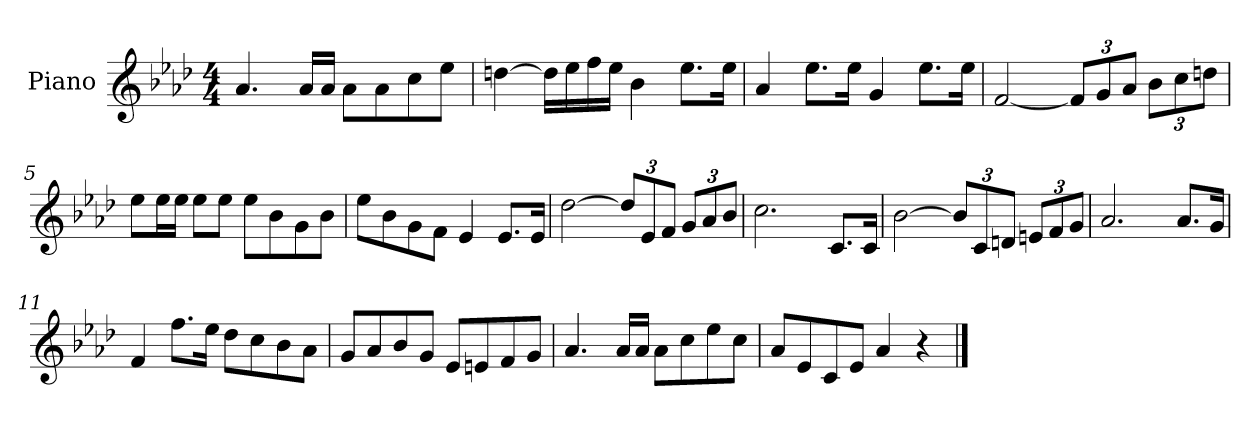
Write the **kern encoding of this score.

**kern
*part1
*staff1
*I"Piano
*I'Pno.
*clefG2
*k[b-e-a-d-]
*M4/4
*MM120
=1
4.a-/
16a-/LL
16a-/JJ
8a-\L
8a-\
8cc\
8ee-\J
=2
[4ddn\
16dd\LL]
16ee-\
16ff\
16ee-\JJ
4b-\
8.ee-\L
16ee-\Jk
=3
4a-/
8.ee-\L
16ee-\Jk
4g/
8.ee-\L
16ee-\Jk
=4
[2f/
*Xbrackettup
12f/L]
12g/
12a-/J
12b-\L
12cc\
12ddn\J
=5
8ee-\L
16ee-\L
16ee-\JJ
8ee-\L
8ee-\J
8ee-\L
8b-\
8g\
8b-\J
!!LO:LB:g=z
=6
8ee-\L
8b-\
8g\
8f\J
4e-/
8.e-/L
16e-/Jk
=7
[2dd-\
12dd-/L]
12e-/
12f/J
12g/L
12a-/
12b-/J
=8
2.cc\
8.c/L
16c/Jk
=9
[2b-\
12b-/L]
12c/
12dn/J
12en/L
12f/
12g/J
=10
2.a-/
8.a-/L
16g/Jk
=11
4f/
8.ff\L
16ee-\Jk
8dd-\L
8cc\
8b-\
8a-\J
!!LO:LB:g=z
=12
8g/L
8a-/
8b-/
8g/J
8e-/L
8en/
8f/
8g/J
=13
4.a-/
16a-/LL
16a-/JJ
8a-\L
8cc\
8ee-\
8cc\J
=14
8a-/L
8e-/
8c/
8e-/J
4a-/
4r
==
*-
